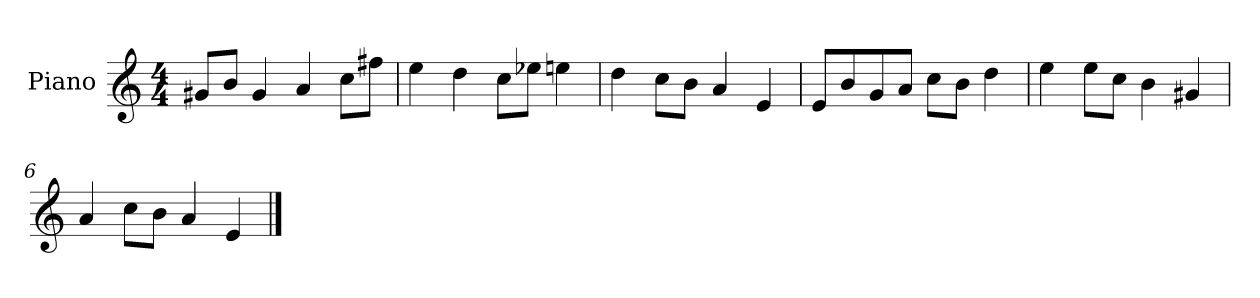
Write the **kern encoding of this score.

**kern
*part1
*staff1
*I"Piano
*I'P-no
*clefG2
*k[]
*M4/4
*MM90
=1
8g#X/L
8b/J
4g#/
4a/
8cc\L
8ff#X\J
=2
4ee\
4dd\
8cc\L
8ee-X\J
4een\
=3
4dd\
8cc\L
8b\J
4a/
4e/
=4
8e/L
8b/
8g/
8a/J
8cc\L
8b\J
4dd\
=5
4ee\
8ee\L
8cc\J
4b\
4g#X/
=6
4a/
8cc\L
8b\J
4a/
4e/
==
*-
